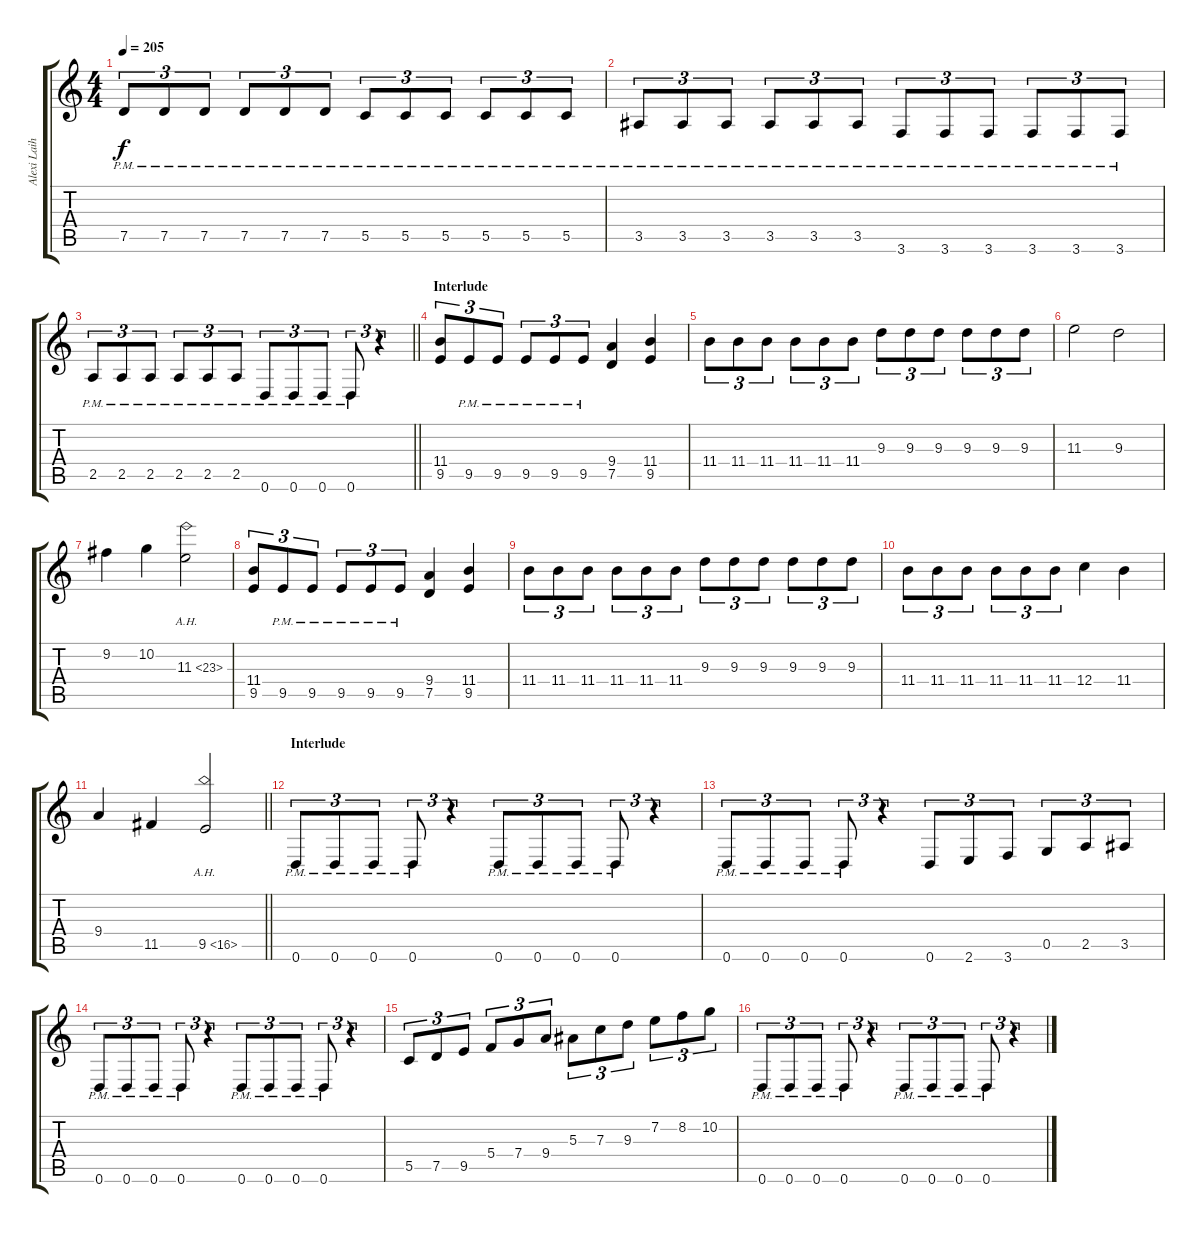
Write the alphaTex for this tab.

\track ("Alexi Laiho" "Alexi Laih") {instrument distortionguitar}
\staff {score tabs}
\tuning (D4 A3 F3 C3 G2 D2) {hide}
\ts (4 4)
\tempo 205
\clef g2
\ks c
7.5{pm}.8{tu (3 2) dy f} 7.5{pm}.8{tu (3 2)} 7.5{pm}.8{tu (3 2)} 7.5{pm}.8{tu (3 2)} 7.5{pm}.8{tu (3 2)} 7.5{pm}.8{tu (3 2)} 5.5{pm}.8{tu (3 2)} 5.5{pm}.8{tu (3 2)} 5.5{pm}.8{tu (3 2)} 5.5{pm}.8{tu (3 2)} 5.5{pm}.8{tu (3 2)} 5.5{pm}.8{tu (3 2)} |
3.5{pm}.8{tu (3 2)} 3.5{pm}.8{tu (3 2)} 3.5{pm}.8{tu (3 2)} 3.5{pm}.8{tu (3 2)} 3.5{pm}.8{tu (3 2)} 3.5{pm}.8{tu (3 2)} 3.6{pm}.8{tu (3 2)} 3.6{pm}.8{tu (3 2)} 3.6{pm}.8{tu (3 2)} 3.6{pm}.8{tu (3 2)} 3.6{pm}.8{tu (3 2)} 3.6{pm}.8{tu (3 2)} |
\barLineRight lightlight
2.5{pm}.8{tu (3 2)} 2.5{pm}.8{tu (3 2)} 2.5{pm}.8{tu (3 2)} 2.5{pm}.8{tu (3 2)} 2.5{pm}.8{tu (3 2)} 2.5{pm}.8{tu (3 2)} 0.6{pm}.8{tu (3 2)} 0.6{pm}.8{tu (3 2)} 0.6{pm}.8{tu (3 2)} 0.6{pm}.8{tu (3 2)} r.4{tu (3 2)} |
\section ("" "Interlude")
(11.4 9.5).8{tu (3 2)} 9.5{pm}.8{tu (3 2)} 9.5{pm}.8{tu (3 2)} 9.5{pm}.8{tu (3 2)} 9.5{pm}.8{tu (3 2)} 9.5{pm}.8{tu (3 2)} (9.4 7.5).4 (11.4 9.5).4 |
11.4.8{tu (3 2)} 11.4.8{tu (3 2)} 11.4.8{tu (3 2)} 11.4.8{tu (3 2)} 11.4.8{tu (3 2)} 11.4.8{tu (3 2)} 9.3.8{tu (3 2)} 9.3.8{tu (3 2)} 9.3.8{tu (3 2)} 9.3.8{tu (3 2)} 9.3.8{tu (3 2)} 9.3.8{tu (3 2)} |
11.3.2 9.3.2 |
9.2.4 10.2.4 11.3{ah 12}.2 |
(11.4 9.5).8{tu (3 2)} 9.5{pm}.8{tu (3 2)} 9.5{pm}.8{tu (3 2)} 9.5{pm}.8{tu (3 2)} 9.5{pm}.8{tu (3 2)} 9.5{pm}.8{tu (3 2)} (9.4 7.5).4 (11.4 9.5).4 |
11.4.8{tu (3 2)} 11.4.8{tu (3 2)} 11.4.8{tu (3 2)} 11.4.8{tu (3 2)} 11.4.8{tu (3 2)} 11.4.8{tu (3 2)} 9.3.8{tu (3 2)} 9.3.8{tu (3 2)} 9.3.8{tu (3 2)} 9.3.8{tu (3 2)} 9.3.8{tu (3 2)} 9.3.8{tu (3 2)} |
11.4.8{tu (3 2)} 11.4.8{tu (3 2)} 11.4.8{tu (3 2)} 11.4.8{tu (3 2)} 11.4.8{tu (3 2)} 11.4.8{tu (3 2)} 12.4.4 11.4.4 |
\barLineRight lightlight
9.4.4 11.5.4 9.5{ah 7}.2 |
\section ("" "Interlude")
0.6{pm}.8{tu (3 2)} 0.6{pm}.8{tu (3 2)} 0.6{pm}.8{tu (3 2)} 0.6{pm}.8{tu (3 2)} r.4{tu (3 2)} 0.6{pm}.8{tu (3 2)} 0.6{pm}.8{tu (3 2)} 0.6{pm}.8{tu (3 2)} 0.6{pm}.8{tu (3 2)} r.4{tu (3 2)} |
0.6{pm}.8{tu (3 2)} 0.6{pm}.8{tu (3 2)} 0.6{pm}.8{tu (3 2)} 0.6{pm}.8{tu (3 2)} r.4{tu (3 2)} 0.6.8{tu (3 2)} 2.6.8{tu (3 2)} 3.6.8{tu (3 2)} 0.5.8{tu (3 2)} 2.5.8{tu (3 2)} 3.5.8{tu (3 2)} |
0.6{pm}.8{tu (3 2)} 0.6{pm}.8{tu (3 2)} 0.6{pm}.8{tu (3 2)} 0.6{pm}.8{tu (3 2)} r.4{tu (3 2)} 0.6{pm}.8{tu (3 2)} 0.6{pm}.8{tu (3 2)} 0.6{pm}.8{tu (3 2)} 0.6{pm}.8{tu (3 2)} r.4{tu (3 2)} |
5.5.8{tu (3 2)} 7.5.8{tu (3 2)} 9.5.8{tu (3 2)} 5.4.8{tu (3 2)} 7.4.8{tu (3 2)} 9.4.8{tu (3 2)} 5.3.8{tu (3 2)} 7.3.8{tu (3 2)} 9.3.8{tu (3 2)} 7.2.8{tu (3 2)} 8.2.8{tu (3 2)} 10.2.8{tu (3 2)} |
0.6{pm}.8{tu (3 2)} 0.6{pm}.8{tu (3 2)} 0.6{pm}.8{tu (3 2)} 0.6{pm}.8{tu (3 2)} r.4{tu (3 2)} 0.6{pm}.8{tu (3 2)} 0.6{pm}.8{tu (3 2)} 0.6{pm}.8{tu (3 2)} 0.6{pm}.8{tu (3 2)} r.4{tu (3 2)}
